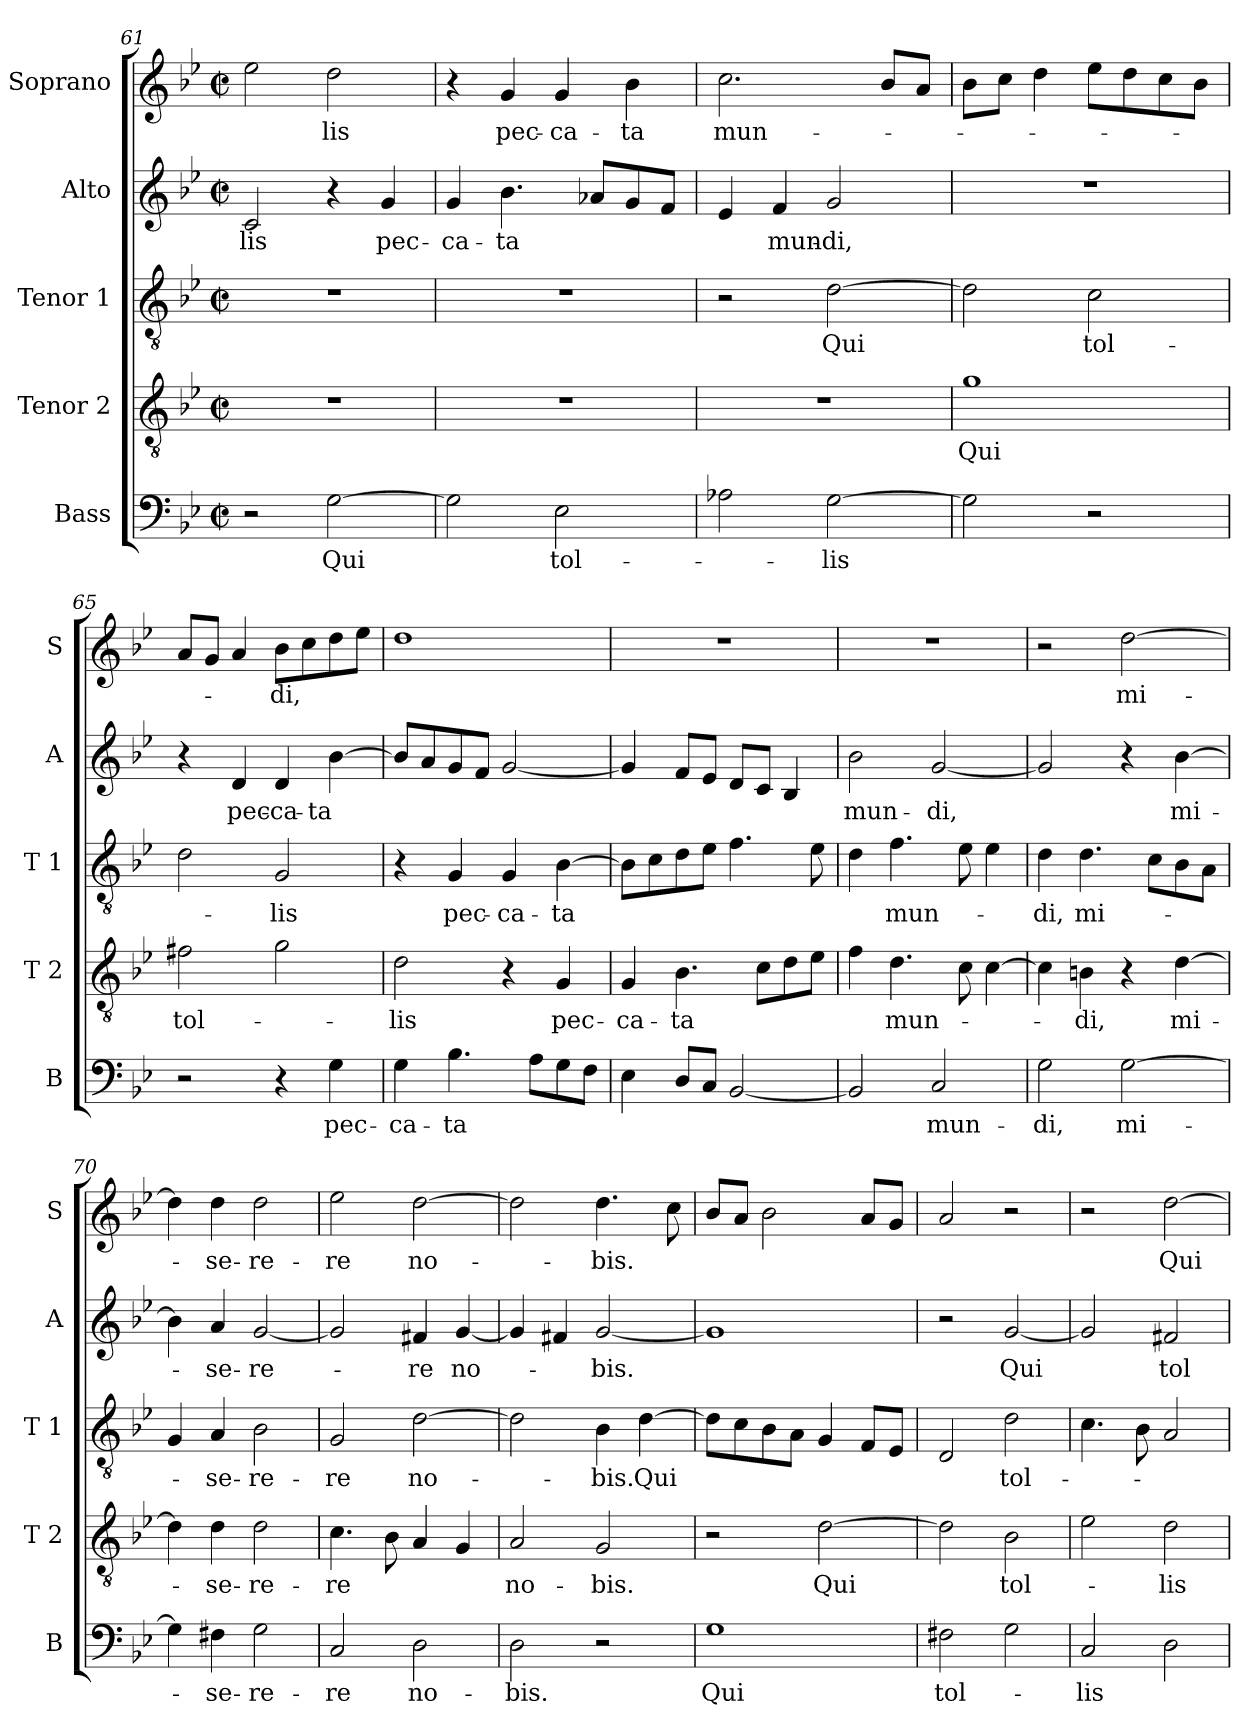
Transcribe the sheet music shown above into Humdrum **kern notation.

**kern	**text	**kern	**text	**kern	**text	**kern	**text	**kern	**text
*part5	*part5	*part4	*part4	*part3	*part3	*part2	*part2	*part1	*part1
*staff5	*staff5	*staff4	*staff4	*staff3	*staff3	*staff2	*staff2	*staff1	*staff1
*I"Bass	*	*I"Tenor 2	*	*I"Tenor 1	*	*I"Alto	*	*I"Soprano	*
*I'B	*	*I'T 2	*	*I'T 1	*	*I'A	*	*I'S	*
!!LO:LB:g=z
*clefF4	*	*clefGv2	*	*clefGv2	*	*clefG2	*	*clefG2	*
*k[b-e-]	*	*k[b-e-]	*	*k[b-e-]	*	*k[b-e-]	*	*k[b-e-]	*
*g:	*	*g:	*	*g:	*	*g:	*	*g:	*
*M2/2	*	*M2/2	*	*M2/2	*	*M2/2	*	*M2/2	*
*met(c|)	*	*met(c|)	*	*met(c|)	*	*met(c|)	*	*met(c|)	*
=61	=61	=61	=61	=61	=61	=61	=61	=61	=61
2r	.	1r	.	1r	.	2c/	-lis	2ee-\	.
[2G\	Qui	.	.	.	.	4r	.	2dd\	-lis
.	.	.	.	.	.	4g/	pec-	.	.
=62	=62	=62	=62	=62	=62	=62	=62	=62	=62
2G\]	.	1r	.	1r	.	4g/	-ca-	4r	.
.	.	.	.	.	.	4.b-\	-ta	4g/	pec-
2E-\	tol-	.	.	.	.	.	.	4g/	-ca-
.	.	.	.	.	.	8a-X/L	.	.	.
.	.	.	.	.	.	8g/	.	4b-\	-ta
.	.	.	.	.	.	8f/J	.	.	.
=63	=63	=63	=63	=63	=63	=63	=63	=63	=63
2A-X\	.	1r	.	2r	.	4e-/	.	2.cc\	mun-
.	.	.	.	.	.	4f/	mun-	.	.
[2G\	-lis	.	.	[2d\	Qui	2g/	-di,	.	.
.	.	.	.	.	.	.	.	8b-/L	.
.	.	.	.	.	.	.	.	8a/J	.
=64	=64	=64	=64	=64	=64	=64	=64	=64	=64
2G\]	.	1g	Qui	2d\]	.	1r	.	8b-\L	.
.	.	.	.	.	.	.	.	8cc\J	.
.	.	.	.	.	.	.	.	4dd\	.
2r	.	.	.	2c\	tol-	.	.	8ee-\L	.
.	.	.	.	.	.	.	.	8dd\	.
.	.	.	.	.	.	.	.	8cc\	.
.	.	.	.	.	.	.	.	8b-\J	.
=65	=65	=65	=65	=65	=65	=65	=65	=65	=65
2r	.	2f#X\	tol-	2d\	.	4r	.	8a/L	.
.	.	.	.	.	.	.	.	8g/J	.
.	.	.	.	.	.	4d/	pec-	4a/	.
4r	.	2g\	.	2G/	-lis	4d/	-ca-	8b-\L	-di,
.	.	.	.	.	.	.	.	8cc\	.
4G\	pec-	.	.	.	.	[4b-\	-ta	8dd\	.
.	.	.	.	.	.	.	.	8ee-\J	.
!!LO:PB:g=z
=66	=66	=66	=66	=66	=66	=66	=66	=66	=66
4G\	-ca-	2d\	-lis	4r	.	8b-/L]	.	1dd	.
.	.	.	.	.	.	8a/	.	.	.
4.B-\	-ta	.	.	4G/	pec-	8g/	.	.	.
.	.	.	.	.	.	8f/J	.	.	.
.	.	4r	.	4G/	-ca-	[2g/	.	.	.
8A\L	.	.	.	.	.	.	.	.	.
8G\	.	4G/	pec-	[4B-\	-ta	.	.	.	.
8F\J	.	.	.	.	.	.	.	.	.
=67	=67	=67	=67	=67	=67	=67	=67	=67	=67
4E-\	.	4G/	-ca-	8B-\L]	.	4g/]	.	1r	.
.	.	.	.	8c\	.	.	.	.	.
8D/L	.	4.B-\	-ta	8d\	.	8f/L	.	.	.
8C/J	.	.	.	8e-\J	.	8e-/J	.	.	.
[2BB-/	.	.	.	4.f\	.	8d/L	.	.	.
.	.	8c\L	.	.	.	8c/J	.	.	.
.	.	8d\	.	.	.	4B-/	.	.	.
.	.	8e-\J	.	8e-\	.	.	.	.	.
=68	=68	=68	=68	=68	=68	=68	=68	=68	=68
2BB-/]	.	4f\	.	4d\	.	2b-\	mun-	1r	.
.	.	4.d\	mun-	4.f\	mun-	.	.	.	.
2C/	mun-	.	.	.	.	[2g/	-di,	.	.
.	.	8c\	.	8e-\	.	.	.	.	.
.	.	[4c\	.	4e-\	.	.	.	.	.
=69	=69	=69	=69	=69	=69	=69	=69	=69	=69
2G\	-di,	4c\]	.	4d\	-di,	2g/]	.	2r	.
.	.	4Bn\	-di,	4.d\	mi-	.	.	.	.
[2G\	mi-	4r	.	.	.	4r	.	[2dd\	mi-
.	.	.	.	8c\L	.	.	.	.	.
.	.	[4d\	mi-	8B-\	.	[4b-\	mi-	.	.
.	.	.	.	8A\J	.	.	.	.	.
=70	=70	=70	=70	=70	=70	=70	=70	=70	=70
4G\]	.	4d\]	.	4G/	.	4b-\]	.	4dd\]	.
4F#X\	-se-	4d\	-se-	4A/	-se-	4a/	-se-	4dd\	-se-
2G\	-re-	2d\	-re-	2B-\	-re-	[2g/	-re-	2dd\	-re-
!!LO:LB:g=z
=71	=71	=71	=71	=71	=71	=71	=71	=71	=71
2C/	-re	4.c\	-re	2G/	-re	2g/]	.	2ee-\	-re
.	.	8B-\	.	.	.	.	.	.	.
2D\	no-	4A/	.	[2d\	no-	4f#X/	-re	[2dd\	no-
.	.	4G/	.	.	.	[4g/	no-	.	.
=72	=72	=72	=72	=72	=72	=72	=72	=72	=72
2D\	-bis.	2A/	no-	2d\]	.	4g/]	.	2dd\]	.
.	.	.	.	.	.	4f#X/	.	.	.
2r	.	2G/	-bis.	4B-\	-bis.	[2g/	-bis.	4.dd\	-bis.
.	.	.	.	[4d\	Qui	.	.	.	.
.	.	.	.	.	.	.	.	8cc\	.
=73	=73	=73	=73	=73	=73	=73	=73	=73	=73
1G	Qui	2r	.	8d\L]	.	1g]	.	8b-/L	.
.	.	.	.	8c\	.	.	.	8a/J	.
.	.	.	.	8B-\	.	.	.	2b-\	.
.	.	.	.	8A\J	.	.	.	.	.
.	.	[2d\	Qui	4G/	.	.	.	.	.
.	.	.	.	8F/L	.	.	.	8a/L	.
.	.	.	.	8E-/J	.	.	.	8g/J	.
=74	=74	=74	=74	=74	=74	=74	=74	=74	=74
2F#X\	tol-	2d\]	.	2D/	.	2r	.	2a/	.
2G\	.	2B-\	tol-	2d\	tol-	[2g/	Qui	2r	.
=75	=75	=75	=75	=75	=75	=75	=75	=75	=75
2C/	-lis	2e-\	.	4.c\	.	2g/]	.	2r	.
.	.	.	.	8B-\	.	.	.	.	.
2D\	.	2d\	-lis	2A/	.	2f#X/	tol-	[2dd\	Qui
=	=	=	=	=	=	=	=	=	=
*-	*-	*-	*-	*-	*-	*-	*-	*-	*-
